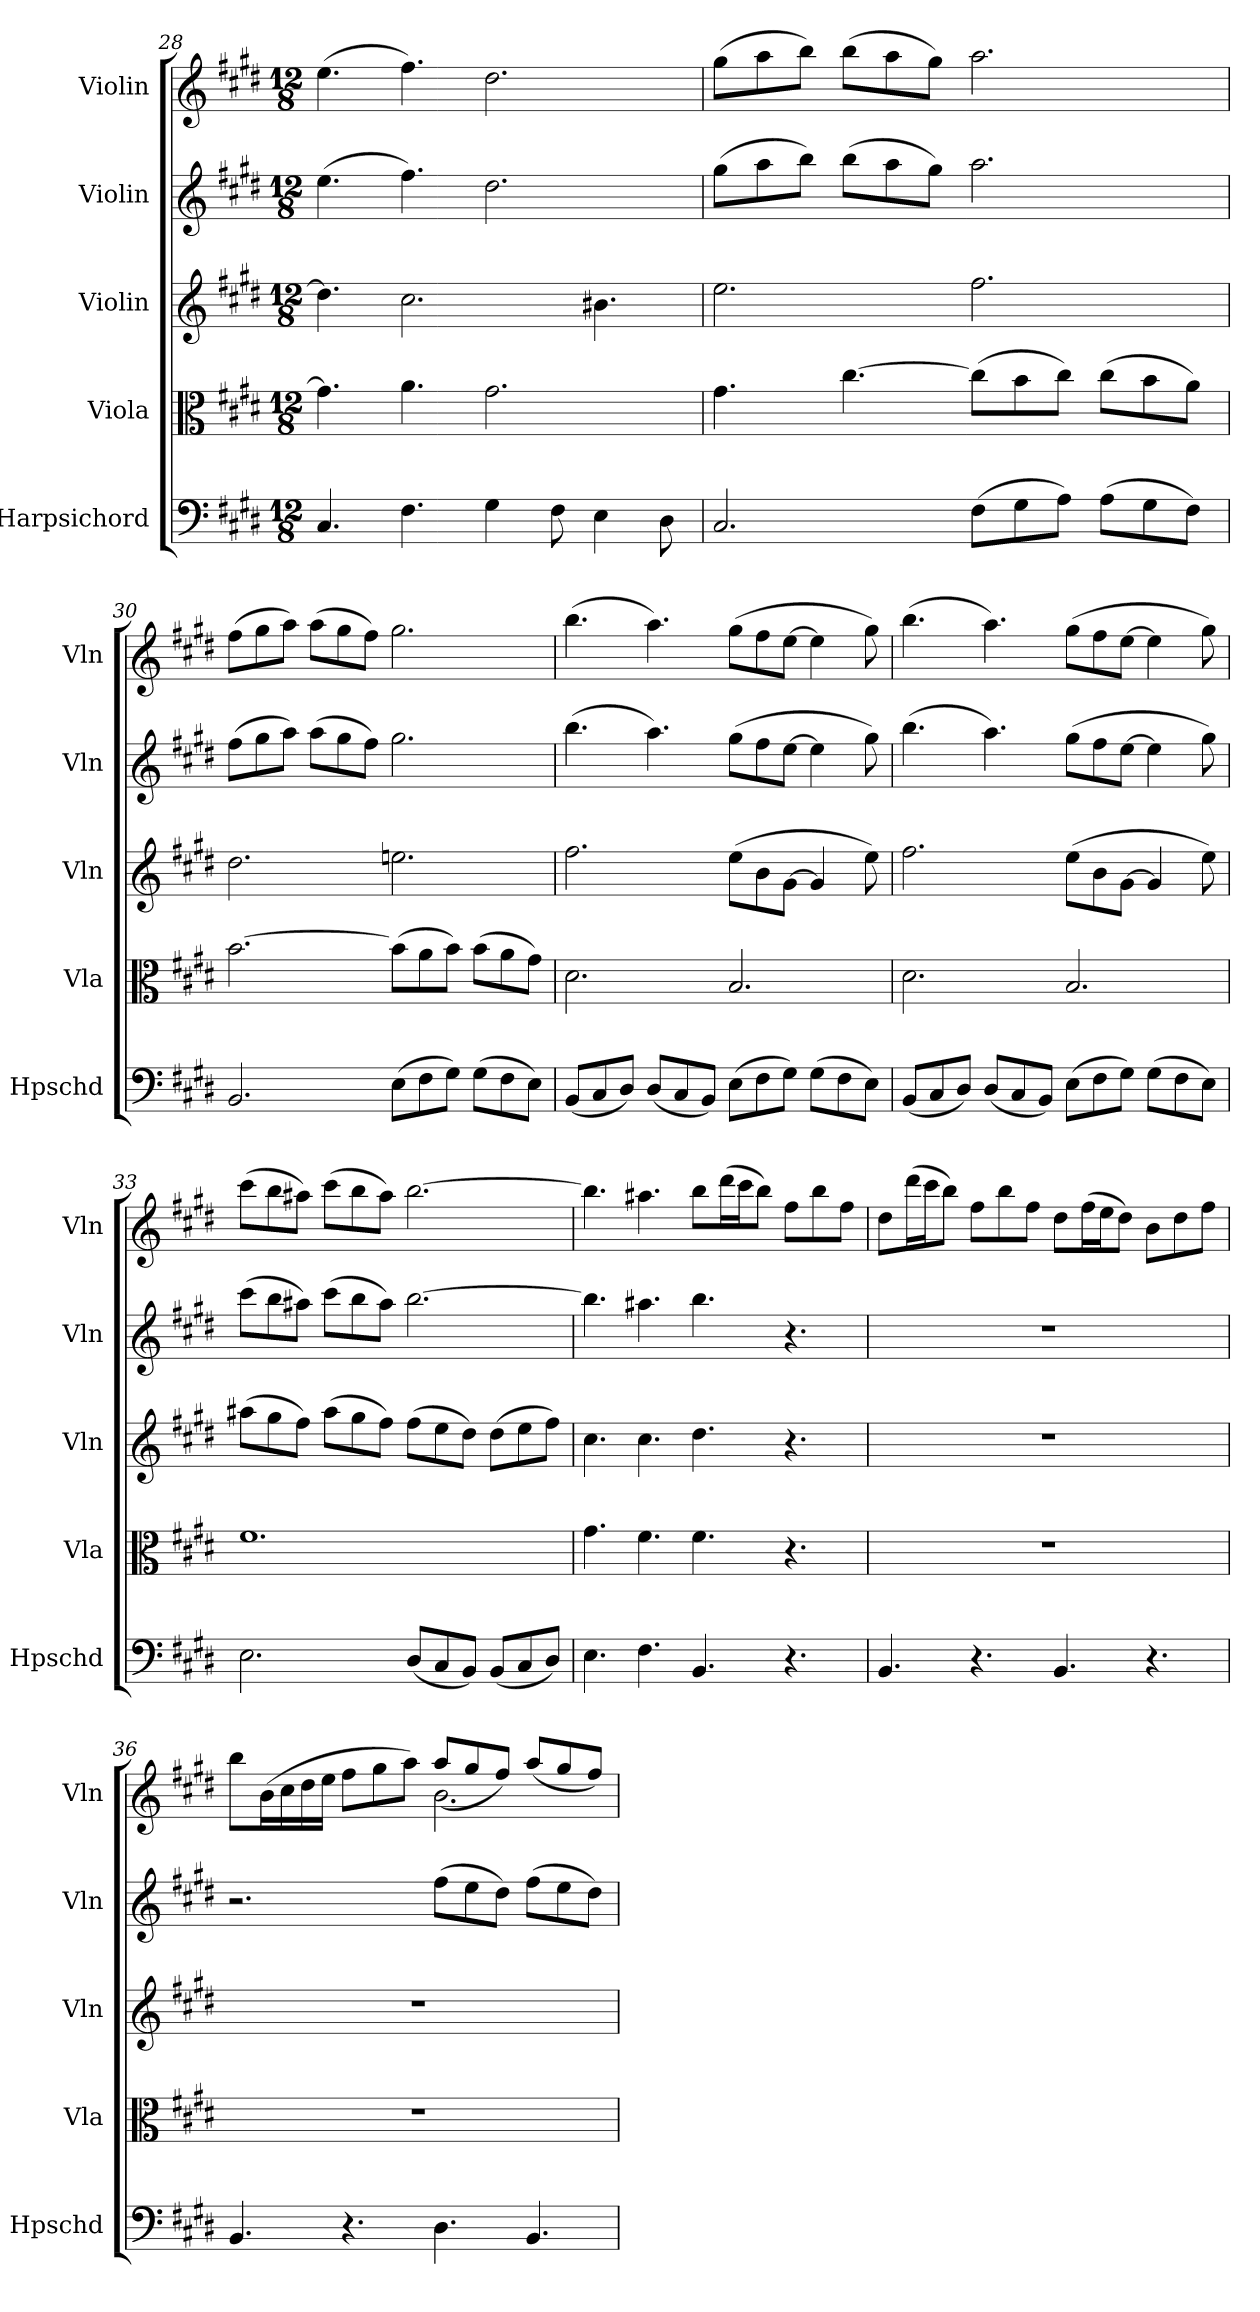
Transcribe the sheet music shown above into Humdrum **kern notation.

**kern	**kern	**kern	**kern	**kern
*part5	*part4	*part3	*part2	*part1
*staff5	*staff4	*staff3	*staff2	*staff1
*I"Harpsichord	*I"Viola	*I"Violin	*I"Violin	*I"Violin
*I'Hpschd	*I'Vla	*I'Vln	*I'Vln	*I'Vln
*clefF4	*clefC3	*clefG2	*clefG2	*clefG2
*k[f#c#g#d#]	*k[f#c#g#d#]	*k[f#c#g#d#]	*k[f#c#g#d#]	*k[f#c#g#d#]
*E:	*E:	*E:	*E:	*E:
*M12/8	*M12/8	*M12/8	*M12/8	*M12/8
=28	=28	=28	=28	=28
4.C#/	4.g#\]	4.dd#\]	(4.ee\	(4.ee\
4.F#\	4.a\	2.cc#\	4.ff#\)	4.ff#\)
4G#\	2.g#\	.	2.dd#\	2.dd#\
8F#\	.	.	.	.
4E\	.	4.b#X\	.	.
8D#\	.	.	.	.
=29	=29	=29	=29	=29
2.C#/	4.g#\	2.ee\	(8gg#\L	(8gg#\L
.	.	.	8aa\	8aa\
.	.	.	8bb\J)	8bb\J)
.	[4.cc#\	.	(8bb\L	(8bb\L
.	.	.	8aa\	8aa\
.	.	.	8gg#\J)	8gg#\J)
(8F#\L	(8cc#\L]	2.ff#\	2.aa\	2.aa\
8G#\	8b\	.	.	.
8A\J)	8cc#\J)	.	.	.
(8A\L	(8cc#\L	.	.	.
8G#\	8b\	.	.	.
8F#\J)	8a\J)	.	.	.
=30	=30	=30	=30	=30
2.BB/	[2.b\	2.dd#\	(8ff#\L	(8ff#\L
.	.	.	8gg#\	8gg#\
.	.	.	8aa\J)	8aa\J)
.	.	.	(8aa\L	(8aa\L
.	.	.	8gg#\	8gg#\
.	.	.	8ff#\J)	8ff#\J)
(8E\L	(8b\L]	2.een\	2.gg#\	2.gg#\
8F#\	8a\	.	.	.
8G#\J)	8b\J)	.	.	.
(8G#\L	(8b\L	.	.	.
8F#\	8a\	.	.	.
8E\J)	8g#\J)	.	.	.
=31	=31	=31	=31	=31
(8BB/L	2.d#\	2.ff#\	(4.bb\	(4.bb\
8C#/	.	.	.	.
8D#/J)	.	.	.	.
(8D#/L	.	.	4.aa\)	4.aa\)
8C#/	.	.	.	.
8BB/J)	.	.	.	.
(8E\L	2.B/	(8ee\L	(8gg#\L	(8gg#\L
8F#\	.	8b\	8ff#\	8ff#\
8G#\J)	.	[8g#\J	[8ee\J	[8ee\J
(8G#\L	.	4g#/]	4ee\]	4ee\]
8F#\	.	.	.	.
8E\J)	.	8ee\)	8gg#\)	8gg#\)
=32	=32	=32	=32	=32
(8BB/L	2.d#\	2.ff#\	(4.bb\	(4.bb\
8C#/	.	.	.	.
8D#/J)	.	.	.	.
(8D#/L	.	.	4.aa\)	4.aa\)
8C#/	.	.	.	.
8BB/J)	.	.	.	.
(8E\L	2.B/	(8ee\L	(8gg#\L	(8gg#\L
8F#\	.	8b\	8ff#\	8ff#\
8G#\J)	.	[8g#\J	[8ee\J	[8ee\J
(8G#\L	.	4g#/]	4ee\]	4ee\]
8F#\	.	.	.	.
8E\J)	.	8ee\)	8gg#\)	8gg#\)
=33	=33	=33	=33	=33
2.E\	1.f#\	(8aa#X\L	(8ccc#\L	(8ccc#\L
.	.	8gg#\	8bb\	8bb\
.	.	8ff#\J)	8aa#X\J)	8aa#X\J)
.	.	(8aa#\L	(8ccc#\L	(8ccc#\L
.	.	8gg#\	8bb\	8bb\
.	.	8ff#\J)	8aa#\J)	8aa#\J)
(8D#/L	.	(8ff#\L	[2.bb\	[2.bb\
8C#/	.	8ee\	.	.
8BB/J)	.	8dd#\J)	.	.
(8BB/L	.	(8dd#\L	.	.
8C#/	.	8ee\	.	.
8D#/J)	.	8ff#\J)	.	.
=34	=34	=34	=34	=34
4.E\	4.g#\	4.cc#\	4.bb\]	4.bb\]
4.F#\	4.f#\	4.cc#\	4.aa#X\	4.aa#X\
4.BB/	4.f#\	4.dd#\	4.bb\	8bb\L
.	.	.	.	(16ddd#\L
.	.	.	.	16ccc#\J
.	.	.	.	8bb\J)
4.r	4.r	4.r	4.r	8ff#\L
.	.	.	.	8bb\
.	.	.	.	8ff#\J
=35	=35	=35	=35	=35
4.BB/	1.r	1.r	1.r	8dd#\L
.	.	.	.	(16ddd#\L
.	.	.	.	16ccc#\J
.	.	.	.	8bb\J)
4.r	.	.	.	8ff#\L
.	.	.	.	8bb\
.	.	.	.	8ff#\J
4.BB/	.	.	.	8dd#\L
.	.	.	.	(16ff#\L
.	.	.	.	16ee\J
.	.	.	.	8dd#\J)
4.r	.	.	.	8b\L
.	.	.	.	8dd#\
.	.	.	.	8ff#\J
=36	=36	=36	=36	=36
*	*	*	*	*^
4.BB/	1.r	1.r	2.r	8bb\L	2.ryy
.	.	.	.	(16b\L	.
.	.	.	.	16cc#\	.
.	.	.	.	16dd#\	.
.	.	.	.	16ee\JJ	.
4.r	.	.	.	8ff#\L	.
.	.	.	.	8gg#\	.
.	.	.	.	8aa\J)	.
4.D#\	.	.	(8ff#\L	2.b\	(8aa/L
.	.	.	8ee\	.	8gg#/
.	.	.	8dd#\J)	.	8ff#/J)
4.BB/	.	.	(8ff#\L	.	(8aa/L
.	.	.	8ee\	.	8gg#/
.	.	.	8dd#\J)	.	8ff#/J)
*	*	*	*	*v	*v
=	=	=	=	=
*-	*-	*-	*-	*-
